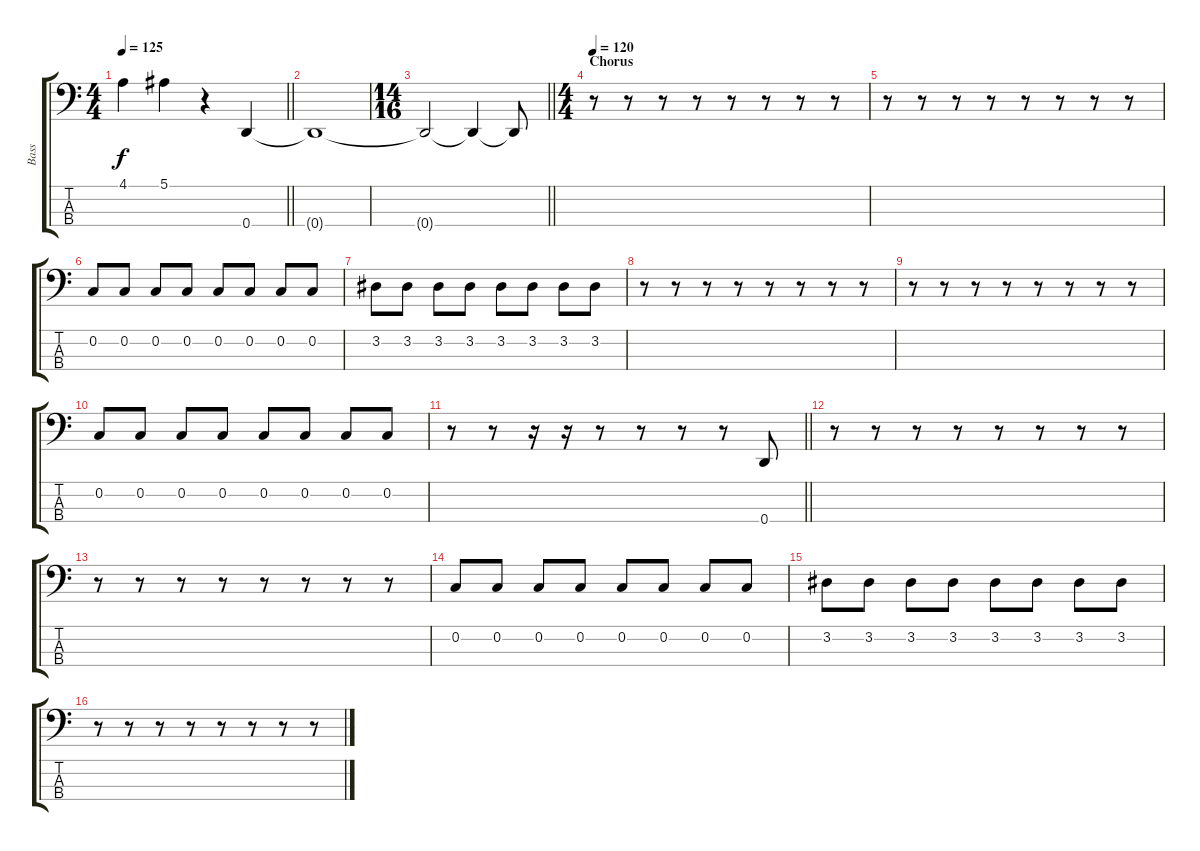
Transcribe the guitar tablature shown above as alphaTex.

\track ("Bass" "Bass") {instrument electricbassfinger}
\staff {score tabs}
\tuning (F2 C2 G1 D1) {hide}
\ts (4 4)
\tempo 125
\clef f4
\barLineRight lightlight
\ks c
4.1.4{dy f} 5.1.4 r.4 0.4.4 |
0.4{t}.1 |
\ts (14 16)
\barLineRight lightlight
0.4{t}.2 0.4{t}.4 0.4{t}.8 |
\ts (4 4)
\section ("" "Chorus")
\tempo 120
r.8 r.8 r.8 r.8 r.8 r.8 r.8 r.8 |
r.8 r.8 r.8 r.8 r.8 r.8 r.8 r.8 |
0.2.8 0.2.8 0.2.8 0.2.8 0.2.8 0.2.8 0.2.8 0.2.8 |
3.2.8 3.2.8 3.2.8 3.2.8 3.2.8 3.2.8 3.2.8 3.2.8 |
r.8 r.8 r.8 r.8 r.8 r.8 r.8 r.8 |
r.8 r.8 r.8 r.8 r.8 r.8 r.8 r.8 |
0.2.8 0.2.8 0.2.8 0.2.8 0.2.8 0.2.8 0.2.8 0.2.8 |
\barLineRight lightlight
r.8 r.8 r.16 r.16 r.8 r.8 r.8 r.8 0.4.8 |
r.8 r.8 r.8 r.8 r.8 r.8 r.8 r.8 |
r.8 r.8 r.8 r.8 r.8 r.8 r.8 r.8 |
0.2.8 0.2.8 0.2.8 0.2.8 0.2.8 0.2.8 0.2.8 0.2.8 |
3.2.8 3.2.8 3.2.8 3.2.8 3.2.8 3.2.8 3.2.8 3.2.8 |
r.8 r.8 r.8 r.8 r.8 r.8 r.8 r.8
